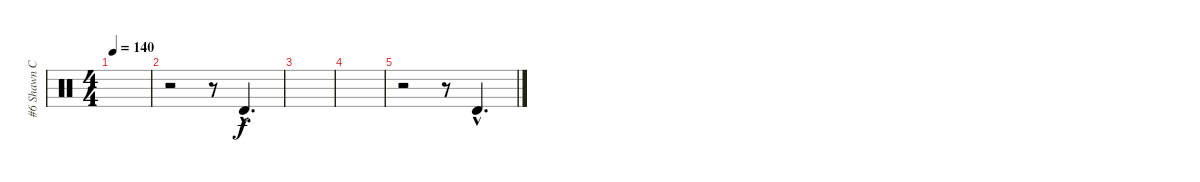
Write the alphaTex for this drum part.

\track ("#6 Shawn Crahan - Percussions" "#6 Shawn C") {instrument percussion}
\staff {score}
\articulation defaults
\ts (4 4)
\tempo 140
\clef neutral
\ks c
|
r.2 r.8 "Timbale high (hit)"{hac}.4{d} |
|
|
r.2 r.8 "Timbale high (hit)"{hac}.4{d}
